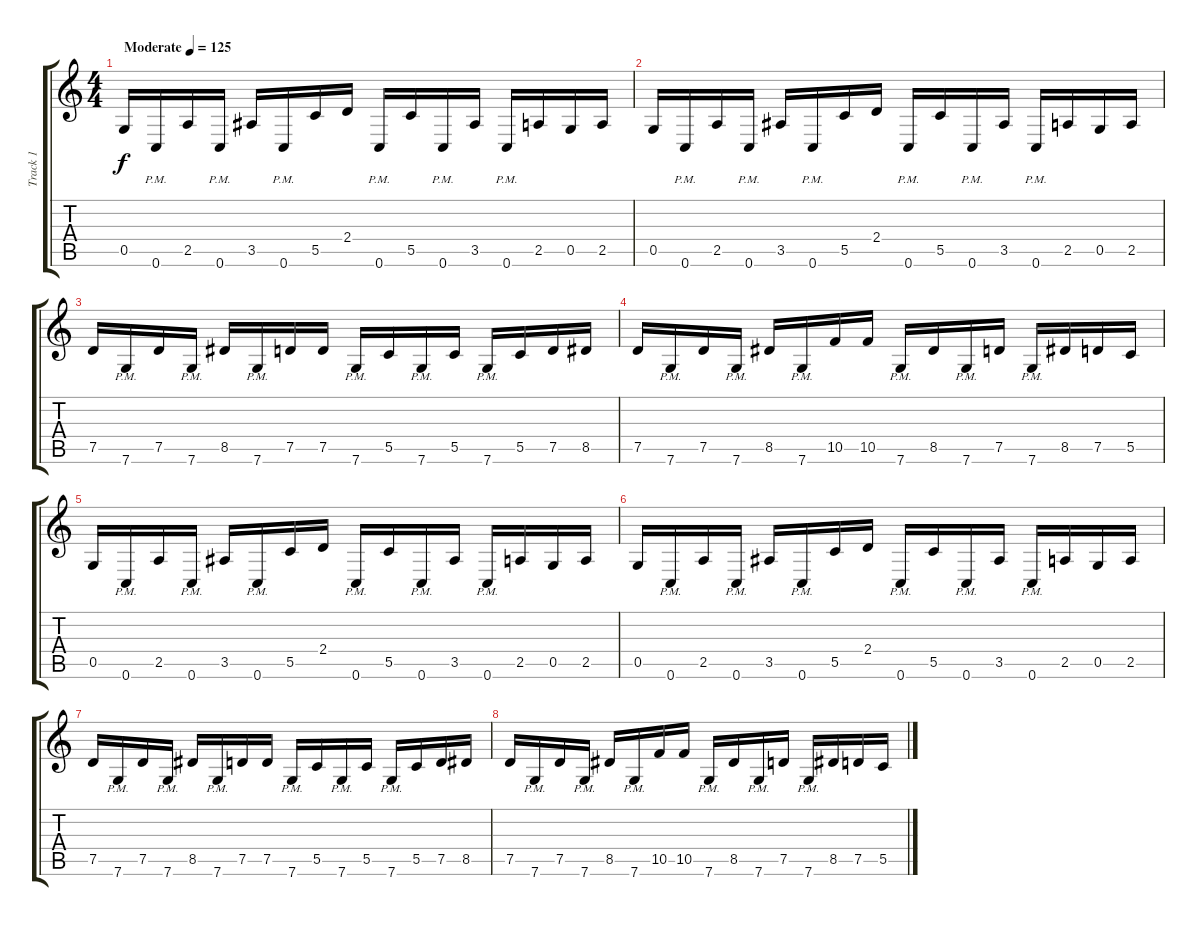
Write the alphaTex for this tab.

\track ("Track 1" "Track 1") {instrument distortionguitar}
\staff {score tabs}
\tuning (D4 A3 F3 C3 G2 C2) {hide}
\ts (4 4)
\tempo (125 "Moderate")
\clef g2
\ks c
0.5.16{dy f instrument distortionguitar} 0.6{pm}.16 2.5.16 0.6{pm}.16 3.5.16 0.6{pm}.16 5.5.16 2.4.16 0.6{pm}.16 5.5.16 0.6{pm}.16 3.5.16 0.6{pm}.16 2.5.16 0.5.16 2.5.16 |
0.5.16 0.6{pm}.16 2.5.16 0.6{pm}.16 3.5.16 0.6{pm}.16 5.5.16 2.4.16 0.6{pm}.16 5.5.16 0.6{pm}.16 3.5.16 0.6{pm}.16 2.5.16 0.5.16 2.5.16 |
7.5.16 7.6{pm}.16 7.5.16 7.6{pm}.16 8.5.16 7.6{pm}.16 7.5.16 7.5.16 7.6{pm}.16 5.5.16 7.6{pm}.16 5.5.16 7.6{pm}.16 5.5.16 7.5.16 8.5.16 |
7.5.16 7.6{pm}.16 7.5.16 7.6{pm}.16 8.5.16 7.6{pm}.16 10.5.16 10.5.16 7.6{pm}.16 8.5.16 7.6{pm}.16 7.5.16 7.6{pm}.16 8.5.16 7.5.16 5.5.16 |
0.5.16 0.6{pm}.16 2.5.16 0.6{pm}.16 3.5.16 0.6{pm}.16 5.5.16 2.4.16 0.6{pm}.16 5.5.16 0.6{pm}.16 3.5.16 0.6{pm}.16 2.5.16 0.5.16 2.5.16 |
0.5.16 0.6{pm}.16 2.5.16 0.6{pm}.16 3.5.16 0.6{pm}.16 5.5.16 2.4.16 0.6{pm}.16 5.5.16 0.6{pm}.16 3.5.16 0.6{pm}.16 2.5.16 0.5.16 2.5.16 |
7.5.16 7.6{pm}.16 7.5.16 7.6{pm}.16 8.5.16 7.6{pm}.16 7.5.16 7.5.16 7.6{pm}.16 5.5.16 7.6{pm}.16 5.5.16 7.6{pm}.16 5.5.16 7.5.16 8.5.16 |
7.5.16 7.6{pm}.16 7.5.16 7.6{pm}.16 8.5.16 7.6{pm}.16 10.5.16 10.5.16 7.6{pm}.16 8.5.16 7.6{pm}.16 7.5.16 7.6{pm}.16 8.5.16 7.5.16 5.5.16
